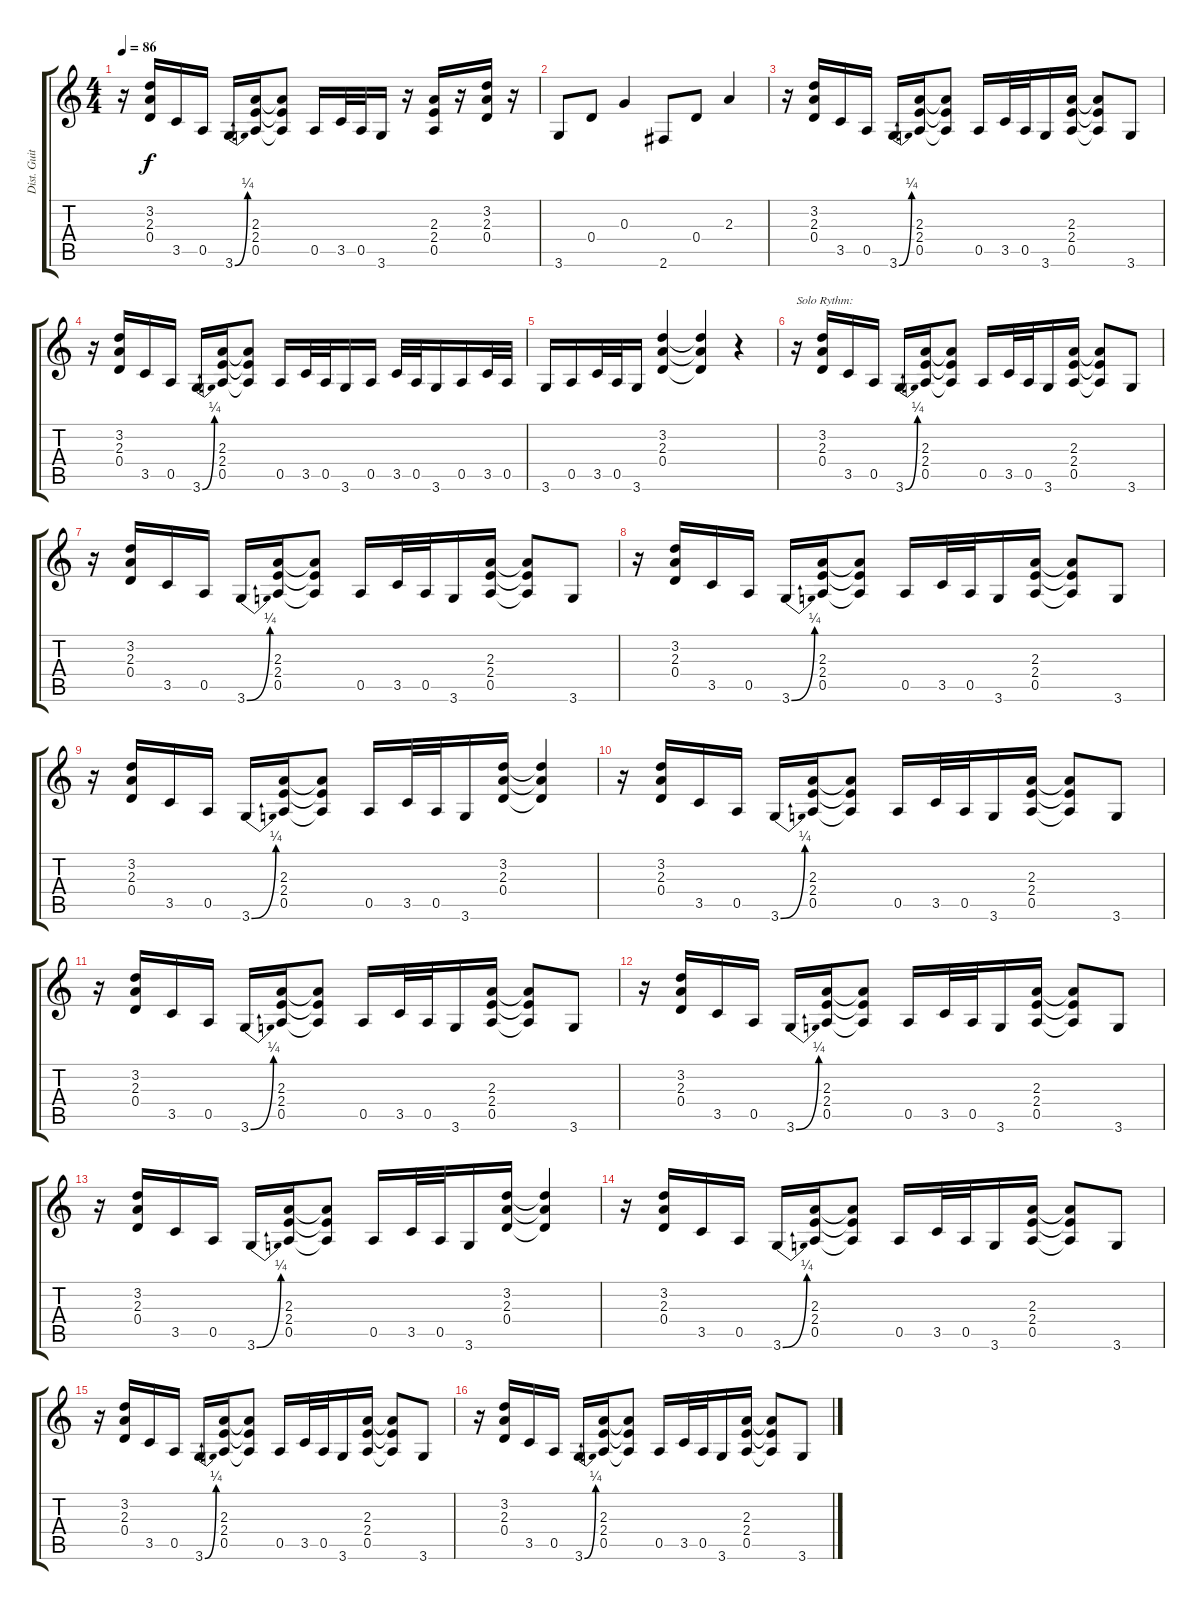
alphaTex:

\track ("Dist. Guitar 2" "Dist. Guit") {instrument distortionguitar}
\staff {score tabs}
\tuning (E4 B3 G3 D3 A2 E2) {hide}
\ts (4 4)
\tempo 86
\clef g2
\ks c
r.16{dy f} (3.2 2.3 0.4).16 3.5.16 0.5.16 3.6{be (bend 0 0 60 1)}.16 (2.3 2.4 0.5).16 (2.3{t} 2.4{t} 0.5{t}).8 0.5.16 3.5.32 0.5.32 3.6.16 r.16 (2.3 2.4 0.5).16 r.16 (3.2 2.3 0.4).16 r.16 |
3.6.8 0.4.8 0.3.4 2.6.8 0.4.8 2.3.4 |
r.16 (3.2 2.3 0.4).16 3.5.16 0.5.16 3.6{be (bend 0 0 60 1)}.16 (2.3 2.4 0.5).16 (2.3{t} 2.4{t} 0.5{t}).8 0.5.16 3.5.32 0.5.32 3.6.16 (2.3 2.4 0.5).16 (2.3{t} 2.4{t} 0.5{t}).8 3.6.8 |
r.16 (3.2 2.3 0.4).16 3.5.16 0.5.16 3.6{be (bend 0 0 60 1)}.16 (2.3 2.4 0.5).16 (2.3{t} 2.4{t} 0.5{t}).8 0.5.16 3.5.32 0.5.32 3.6.16 0.5.16 3.5.32 0.5.32 3.6.16 0.5.16 3.5.32 0.5.32 |
3.6.16 0.5.16 3.5.32 0.5.32 3.6.16 (3.2 2.3 0.4).4 (3.2{t} 2.3{t} 0.4{t}).4 r.4 |
r.16{txt "Solo Rythm:" volume 8 instrument distortionguitar} (3.2 2.3 0.4).16 3.5.16 0.5.16 3.6{be (bend 0 0 60 1)}.16 (2.3 2.4 0.5).16 (2.3{t} 2.4{t} 0.5{t}).8 0.5.16 3.5.32 0.5.32 3.6.16 (2.3 2.4 0.5).16 (2.3{t} 2.4{t} 0.5{t}).8 3.6.8 |
r.16 (3.2 2.3 0.4).16 3.5.16 0.5.16 3.6{be (bend 0 0 60 1)}.16 (2.3 2.4 0.5).16 (2.3{t} 2.4{t} 0.5{t}).8 0.5.16 3.5.32 0.5.32 3.6.16 (2.3 2.4 0.5).16 (2.3{t} 2.4{t} 0.5{t}).8 3.6.8 |
r.16 (3.2 2.3 0.4).16 3.5.16 0.5.16 3.6{be (bend 0 0 60 1)}.16 (2.3 2.4 0.5).16 (2.3{t} 2.4{t} 0.5{t}).8 0.5.16 3.5.32 0.5.32 3.6.16 (2.3 2.4 0.5).16 (2.3{t} 2.4{t} 0.5{t}).8 3.6.8 |
r.16 (3.2 2.3 0.4).16 3.5.16 0.5.16 3.6{be (bend 0 0 60 1)}.16 (2.3 2.4 0.5).16 (2.3{t} 2.4{t} 0.5{t}).8 0.5.16 3.5.32 0.5.32 3.6.16 (3.2 2.3 0.4).16 (3.2{t} 2.3{t} 0.4{t}).4 |
r.16 (3.2 2.3 0.4).16 3.5.16 0.5.16 3.6{be (bend 0 0 60 1)}.16 (2.3 2.4 0.5).16 (2.3{t} 2.4{t} 0.5{t}).8 0.5.16 3.5.32 0.5.32 3.6.16 (2.3 2.4 0.5).16 (2.3{t} 2.4{t} 0.5{t}).8 3.6.8 |
r.16 (3.2 2.3 0.4).16 3.5.16 0.5.16 3.6{be (bend 0 0 60 1)}.16 (2.3 2.4 0.5).16 (2.3{t} 2.4{t} 0.5{t}).8 0.5.16 3.5.32 0.5.32 3.6.16 (2.3 2.4 0.5).16 (2.3{t} 2.4{t} 0.5{t}).8 3.6.8 |
r.16 (3.2 2.3 0.4).16 3.5.16 0.5.16 3.6{be (bend 0 0 60 1)}.16 (2.3 2.4 0.5).16 (2.3{t} 2.4{t} 0.5{t}).8 0.5.16 3.5.32 0.5.32 3.6.16 (2.3 2.4 0.5).16 (2.3{t} 2.4{t} 0.5{t}).8 3.6.8 |
r.16 (3.2 2.3 0.4).16 3.5.16 0.5.16 3.6{be (bend 0 0 60 1)}.16 (2.3 2.4 0.5).16 (2.3{t} 2.4{t} 0.5{t}).8 0.5.16 3.5.32 0.5.32 3.6.16 (3.2 2.3 0.4).16 (3.2{t} 2.3{t} 0.4{t}).4 |
r.16 (3.2 2.3 0.4).16 3.5.16 0.5.16 3.6{be (bend 0 0 60 1)}.16 (2.3 2.4 0.5).16 (2.3{t} 2.4{t} 0.5{t}).8 0.5.16 3.5.32 0.5.32 3.6.16 (2.3 2.4 0.5).16 (2.3{t} 2.4{t} 0.5{t}).8 3.6.8 |
r.16 (3.2 2.3 0.4).16 3.5.16 0.5.16 3.6{be (bend 0 0 60 1)}.16 (2.3 2.4 0.5).16 (2.3{t} 2.4{t} 0.5{t}).8 0.5.16 3.5.32 0.5.32 3.6.16 (2.3 2.4 0.5).16 (2.3{t} 2.4{t} 0.5{t}).8 3.6.8 |
r.16 (3.2 2.3 0.4).16 3.5.16 0.5.16 3.6{be (bend 0 0 60 1)}.16 (2.3 2.4 0.5).16 (2.3{t} 2.4{t} 0.5{t}).8 0.5.16 3.5.32 0.5.32 3.6.16 (2.3 2.4 0.5).16 (2.3{t} 2.4{t} 0.5{t}).8 3.6.8
